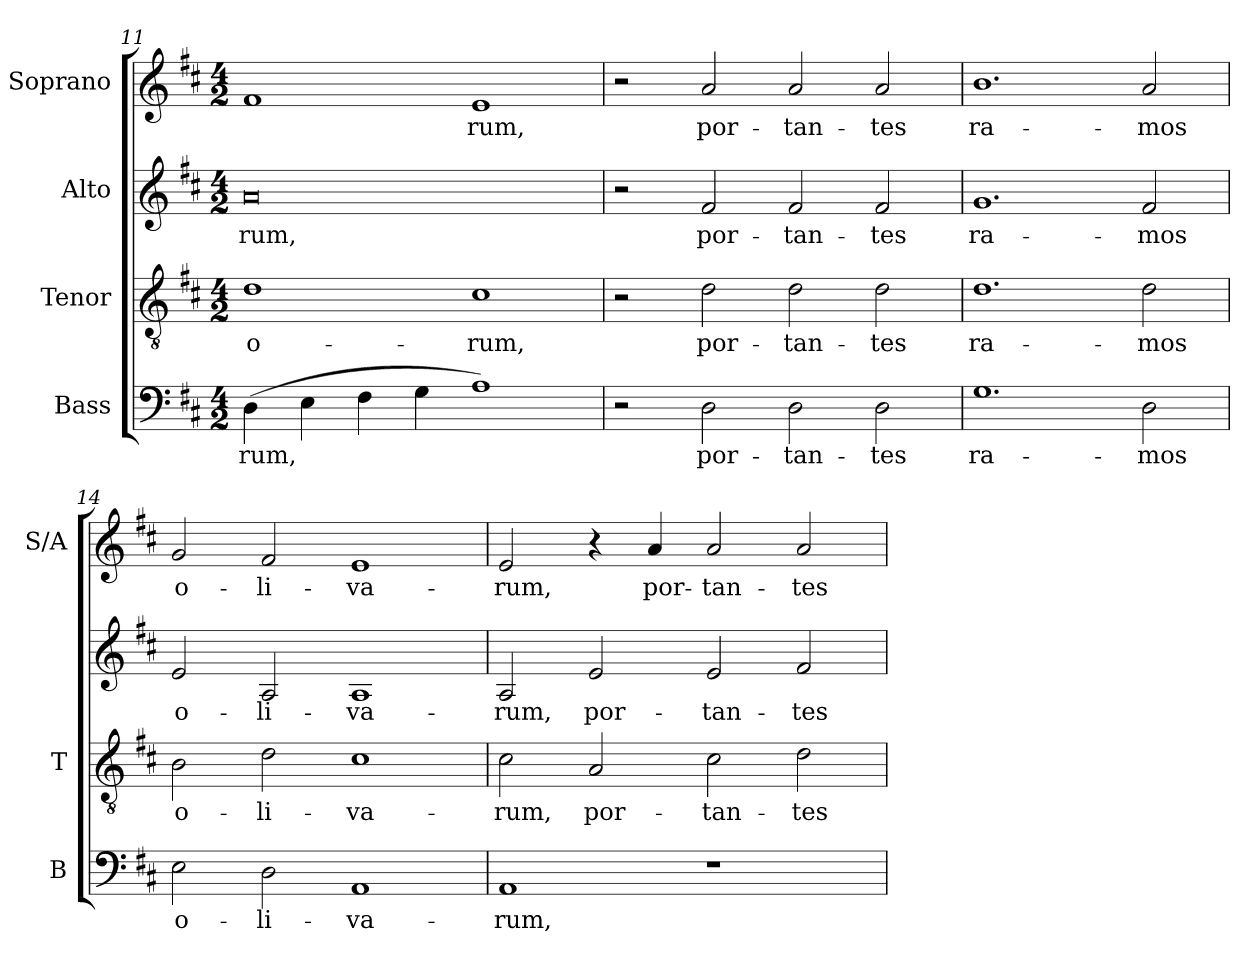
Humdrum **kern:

**kern	**text	**kern	**text	**kern	**text	**kern	**text
*part4	*part4	*part3	*part3	*part2	*part2	*part1	*part1
*staff4	*staff4	*staff3	*staff3	*staff2	*staff2	*staff1	*staff1
*I"Bass	*	*I"Tenor	*	*I"Alto	*	*I"Soprano	*
*I'B	*	*I'T	*	*	*	*I'S/A	*
*clefF4	*	*clefGv2	*	*clefG2	*	*clefG2	*
*	*	*ITrd7c12	*	*	*	*	*
*k[f#c#]	*	*k[f#c#]	*	*k[f#c#]	*	*k[f#c#]	*
*D:	*	*D:	*	*D:	*	*D:	*
*M4/2	*	*M4/2	*	*M4/2	*	*M4/2	*
=11	=11	=11	=11	=11	=11	=11	=11
!	!LO:LY:b:color=#000000	!	!	!	!	!	!
!	!	!	!LO:LY:b:color=#000000	!	!	!	!
!	!	!	!	!	!LO:LY:b:color=#000000	!	!
(4Di\	-rum,	1Di	-o-	0ai	-rum,	1f#i	.
4Ei\	.	.	.	.	.	.	.
4F#i\	.	.	.	.	.	.	.
4Gi\	.	.	.	.	.	.	.
!	!	!	!LO:LY:b:color=#000000	!	!	!	!
!	!	!	!	!	!	!	!LO:LY:b:color=#000000
1Ai)	.	1C#i	-rum,	.	.	1ei	-rum,
=12	=12	=12	=12	=12	=12	=12	=12
2r	.	2r	.	2r	.	2r	.
!	!LO:LY:b:color=#000000	!	!	!	!	!	!
!	!	!	!LO:LY:b:color=#000000	!	!	!	!
!	!	!	!	!	!LO:LY:b:color=#000000	!	!
!	!	!	!	!	!	!	!LO:LY:b:color=#000000
2Di\	por-	2Di\	por-	2f#i/	por-	2ai/	por-
!	!LO:LY:b:color=#000000	!	!	!	!	!	!
!	!	!	!LO:LY:b:color=#000000	!	!	!	!
!	!	!	!	!	!LO:LY:b:color=#000000	!	!
!	!	!	!	!	!	!	!LO:LY:b:color=#000000
2Di\	-tan-	2Di\	-tan-	2f#i/	-tan-	2ai/	-tan-
!	!LO:LY:b:color=#000000	!	!	!	!	!	!
!	!	!	!LO:LY:b:color=#000000	!	!	!	!
!	!	!	!	!	!LO:LY:b:color=#000000	!	!
!	!	!	!	!	!	!	!LO:LY:b:color=#000000
2Di\	-tes	2Di\	-tes	2f#i/	-tes	2ai/	-tes
=13	=13	=13	=13	=13	=13	=13	=13
!	!LO:LY:b:color=#000000	!	!	!	!	!	!
!	!	!	!LO:LY:b:color=#000000	!	!	!	!
!	!	!	!	!	!LO:LY:b:color=#000000	!	!
!	!	!	!	!	!	!	!LO:LY:b:color=#000000
1.Gi	ra-	1.Di	ra-	1.gi	ra-	1.bi	ra-
!	!LO:LY:b:color=#000000	!	!	!	!	!	!
!	!	!	!LO:LY:b:color=#000000	!	!	!	!
!	!	!	!	!	!LO:LY:b:color=#000000	!	!
!	!	!	!	!	!	!	!LO:LY:b:color=#000000
2Di\	-mos	2Di\	-mos	2f#i/	-mos	2ai/	-mos
!!LO:LB:g=z
=14	=14	=14	=14	=14	=14	=14	=14
!	!LO:LY:b:color=#000000	!	!	!	!	!	!
!	!	!	!LO:LY:b:color=#000000	!	!	!	!
!	!	!	!	!	!LO:LY:b:color=#000000	!	!
!	!	!	!	!	!	!	!LO:LY:b:color=#000000
2Ei\	o-	2BBi\	o-	2ei/	o-	2gi/	o-
!	!LO:LY:b:color=#000000	!	!	!	!	!	!
!	!	!	!LO:LY:b:color=#000000	!	!	!	!
!	!	!	!	!	!LO:LY:b:color=#000000	!	!
!	!	!	!	!	!	!	!LO:LY:b:color=#000000
2Di\	-li-	2Di\	-li-	2Ai/	-li-	2f#i/	-li-
!	!LO:LY:b:color=#000000	!	!	!	!	!	!
!	!	!	!LO:LY:b:color=#000000	!	!	!	!
!	!	!	!	!	!LO:LY:b:color=#000000	!	!
!	!	!	!	!	!	!	!LO:LY:b:color=#000000
1AAi	-va-	1C#i	-va-	1Ai	-va-	1ei	-va-
=15	=15	=15	=15	=15	=15	=15	=15
!	!LO:LY:b:color=#000000	!	!	!	!	!	!
!	!	!	!LO:LY:b:color=#000000	!	!	!	!
!	!	!	!	!	!LO:LY:b:color=#000000	!	!
!	!	!	!	!	!	!	!LO:LY:b:color=#000000
1AAi	-rum,	2C#i\	-rum,	2Ai/	-rum,	2ei/	-rum,
!	!	!	!LO:LY:b:color=#000000	!	!	!	!
!	!	!	!	!	!LO:LY:b:color=#000000	!	!
.	.	2AAi/	por-	2ei/	por-	4r	.
!	!	!	!	!	!	!	!LO:LY:b:color=#000000
.	.	.	.	.	.	4ai/	por-
!	!	!	!LO:LY:b:color=#000000	!	!	!	!
!	!	!	!	!	!LO:LY:b:color=#000000	!	!
!	!	!	!	!	!	!	!LO:LY:b:color=#000000
1r	.	2C#i\	-tan-	2ei/	-tan-	2ai/	-tan-
!	!	!	!LO:LY:b:color=#000000	!	!	!	!
!	!	!	!	!	!LO:LY:b:color=#000000	!	!
!	!	!	!	!	!	!	!LO:LY:b:color=#000000
.	.	2Di\	-tes	2f#i/	-tes	2ai/	-tes
=	=	=	=	=	=	=	=
*-	*-	*-	*-	*-	*-	*-	*-
